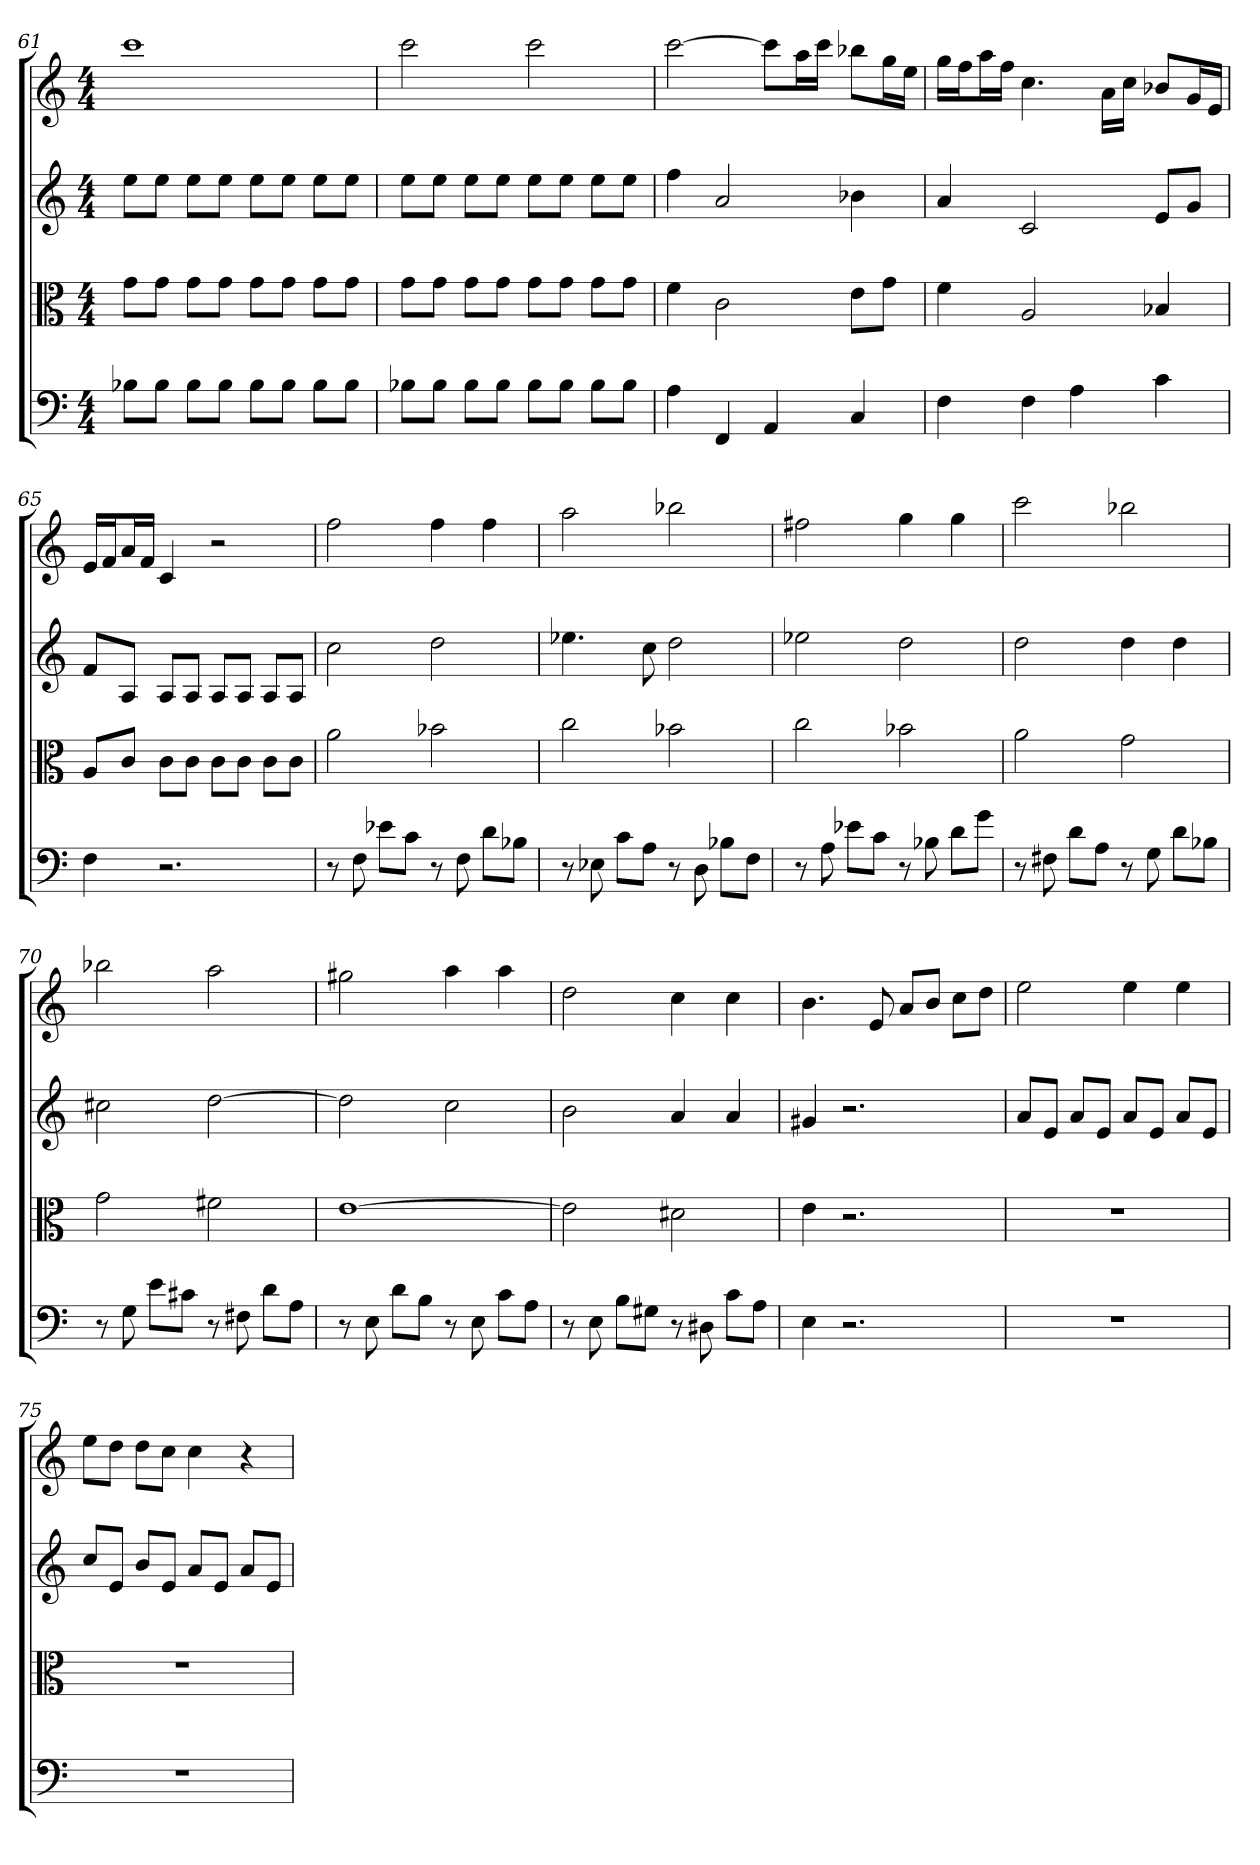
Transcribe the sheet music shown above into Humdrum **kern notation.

**kern	**kern	**kern	**kern
*part4	*part3	*part2	*part1
*staff4	*staff3	*staff2	*staff1
*clefF4	*clefC3	*	*
*k[]	*k[]	*k[]	*k[]
*C:	*C:	*C:	*C:
*M4/4	*M4/4	*M4/4	*M4/4
=61	=61	=61	=61
8B-X\L	8g\L	8eeL	1ccc
8B-\J	8g\J	8eeJ	.
8B-\L	8g\L	8eeL	.
8B-\J	8g\J	8eeJ	.
8B-\L	8g\L	8eeL	.
8B-\J	8g\J	8eeJ	.
8B-\L	8g\L	8eeL	.
8B-\J	8g\J	8eeJ	.
=62	=62	=62	=62
8B-X\L	8g\L	8eeL	2ccc
8B-\J	8g\J	8eeJ	.
8B-\L	8g\L	8eeL	.
8B-\J	8g\J	8eeJ	.
8B-\L	8g\L	8eeL	2ccc
8B-\J	8g\J	8eeJ	.
8B-\L	8g\L	8eeL	.
8B-\J	8g\J	8eeJ	.
=63	=63	=63	=63
4A	4f	4ff	[2ccc
4FF	2c	2a	.
4AA	.	.	8cccL]
.	.	.	16aaL
.	.	.	16cccJJ
4C	8e\L	4b-X	8bb-XL
.	8g\J	.	16ggL
.	.	.	16eeJJ
=64	=64	=64	=64
4F	4f	4a	16ggLL
.	.	.	16ffJ
.	.	.	16aaL
.	.	.	16ffJJ
4F	2A	2c	4.cc
4A	.	.	.
.	.	.	16aLL
.	.	.	16ccJJ
4c	4B-X	8eL	8b-XL
.	.	8gJ	16gL
.	.	.	16eJJ
=65	=65	=65	=65
4F	8A/L	8fL	16eLL
.	.	.	16fJ
.	8c/J	8AJ	16aL
.	.	.	16fJJ
2.r	8c\L	8AL	4c
.	8c\J	8AJ	.
.	8c\L	8AL	2r
.	8c\J	8AJ	.
.	8c\L	8AL	.
.	8c\J	8AJ	.
=66	=66	=66	=66
8r	2a	2cc	2ff
8F	.	.	.
8e-X\L	.	.	.
8c\J	.	.	.
8r	2b-X	2dd	4ff
8F	.	.	.
8d\L	.	.	4ff
8B-X\J	.	.	.
=67	=67	=67	=67
8r	2cc	4.ee-X	2aa
8E-X	.	.	.
8c\L	.	.	.
8A\J	.	8cc	.
8r	2b-X	2dd	2bb-X
8D	.	.	.
8B-X\L	.	.	.
8F\J	.	.	.
=68	=68	=68	=68
8r	2cc	2ee-X	2ff#X
8A	.	.	.
8e-X\L	.	.	.
8c\J	.	.	.
8r	2b-X	2dd	4gg
8B-X	.	.	.
8d\L	.	.	4gg
8g\J	.	.	.
=69	=69	=69	=69
8r	2a	2dd	2ccc
8F#X	.	.	.
8d\L	.	.	.
8A\J	.	.	.
8r	2g	4dd	2bb-X
8G	.	.	.
8d\L	.	4dd	.
8B-X\J	.	.	.
=70	=70	=70	=70
8r	2g	2cc#X	2bb-X
8G	.	.	.
8e\L	.	.	.
8c#X\J	.	.	.
8r	2f#X	[2dd	2aa
8F#X	.	.	.
8d\L	.	.	.
8A\J	.	.	.
=71	=71	=71	=71
8r	[1e	2dd]	2gg#X
8E	.	.	.
8d\L	.	.	.
8B\J	.	.	.
8r	.	2cc	4aa
8E	.	.	.
8c\L	.	.	4aa
8A\J	.	.	.
=72	=72	=72	=72
8r	2e]	2b	2dd
8E	.	.	.
8B\L	.	.	.
8G#X\J	.	.	.
8r	2d#X	4a	4cc
8D#X	.	.	.
8c\L	.	4a	4cc
8A\J	.	.	.
=73	=73	=73	=73
4E	4e	4g#X	4.b
2.r	2.r	2.r	.
.	.	.	8e
.	.	.	8aL
.	.	.	8bJ
.	.	.	8ccL
.	.	.	8ddJ
=74	=74	=74	=74
1r	1r	8aL	2ee
.	.	8eJ	.
.	.	8aL	.
.	.	8eJ	.
.	.	8aL	4ee
.	.	8eJ	.
.	.	8aL	4ee
.	.	8eJ	.
=75	=75	=75	=75
1r	1r	8ccL	8eeL
.	.	8eJ	8ddJ
.	.	8bL	8ddL
.	.	8eJ	8ccJ
.	.	8aL	4cc
.	.	8eJ	.
.	.	8aL	4r
.	.	8eJ	.
=	=	=	=
*-	*-	*-	*-
